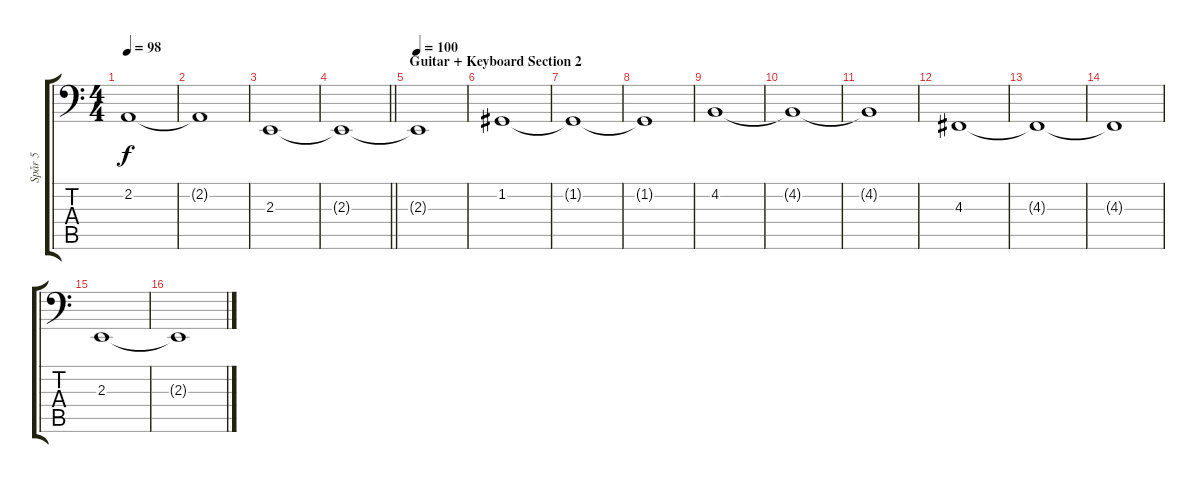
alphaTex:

\track ("Spår 5" "Spår 5") {instrument stringensemble1}
\staff {score tabs}
\tuning (C3 G2 D2 A1 E1 B0) {hide}
\ts (4 4)
\tempo 98
\clef f4
\ks c
2.2.1{dy f} |
2.2{t}.1 |
2.3.1 |
\barLineRight lightlight
2.3{t}.1 |
\section ("" "Guitar + Keyboard Section 2")
\tempo 100
2.3{t}.1 |
1.2.1 |
1.2{t}.1 |
1.2{t}.1 |
4.2.1 |
4.2{t}.1 |
4.2{t}.1 |
4.3.1 |
4.3{t}.1 |
4.3{t}.1 |
2.3.1 |
2.3{t}.1
